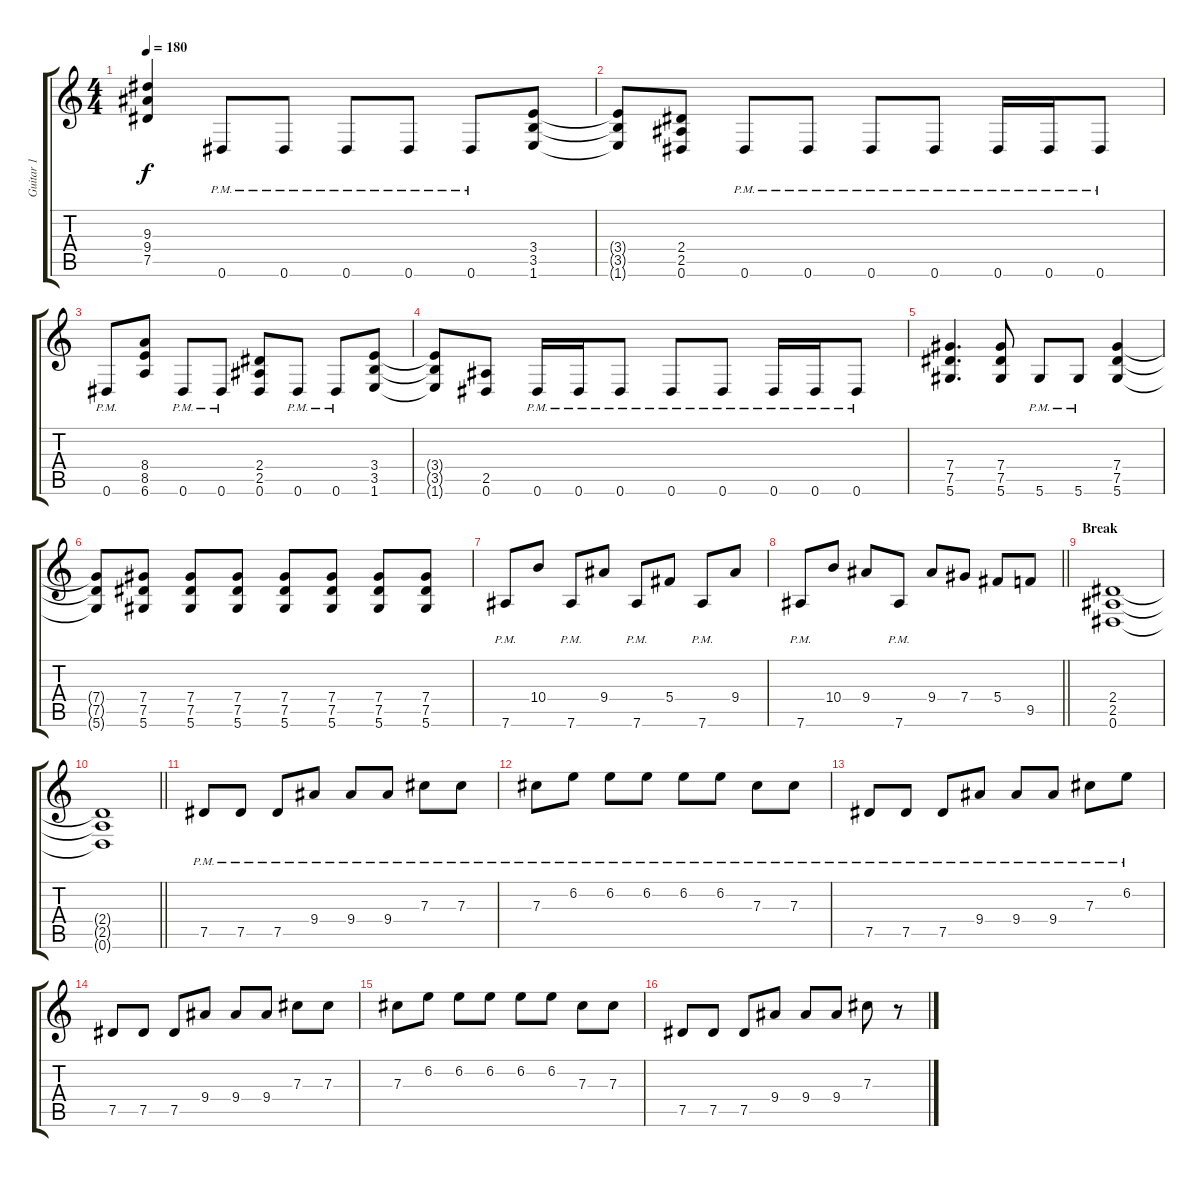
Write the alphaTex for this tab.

\track ("Guitar 1" "Guitar 1") {instrument distortionguitar}
\staff {score tabs}
\tuning (Eb4 Bb3 Gb3 Db3 Ab2 Eb2) {hide}
\ts (4 4)
\tempo 180
\clef g2
\ks c
(9.3 9.4 7.5).4{dy f} 0.6{pm}.8 0.6{pm}.8 0.6{pm}.8 0.6{pm}.8 0.6{pm}.8 (3.4 3.5 1.6).8 |
(3.4{t} 3.5{t} 1.6{t}).8 (2.4 2.5 0.6).8 0.6{pm}.8 0.6{pm}.8 0.6{pm}.8 0.6{pm}.8 0.6{pm}.16 0.6{pm}.16 0.6{pm}.8 |
0.6{pm}.8 (8.4 8.5 6.6).8 0.6{pm}.8 0.6{pm}.8 (2.4 2.5 0.6).8 0.6{pm}.8 0.6{pm}.8 (3.4 3.5 1.6).8 |
(3.4{t} 3.5{t} 1.6{t}).8 (2.5 0.6).8 0.6{pm}.16 0.6{pm}.16 0.6{pm}.8 0.6{pm}.8 0.6{pm}.8 0.6{pm}.16 0.6{pm}.16 0.6{pm}.8 |
(7.4 7.5 5.6).4{d} (7.4 7.5 5.6).8 5.6{pm}.8 5.6{pm}.8 (7.4 7.5 5.6).4 |
(7.4{t} 7.5{t} 5.6{t}).8 (7.4 7.5 5.6).8 (7.4 7.5 5.6).8 (7.4 7.5 5.6).8 (7.4 7.5 5.6).8 (7.4 7.5 5.6).8 (7.4 7.5 5.6).8 (7.4 7.5 5.6).8 |
7.6{pm}.8 10.4.8 7.6{pm}.8 9.4.8 7.6{pm}.8 5.4.8 7.6{pm}.8 9.4.8 |
\barLineRight lightlight
7.6{pm}.8 10.4.8 9.4.8 7.6{pm}.8 9.4.8 7.4.8 5.4.8 9.5.8 |
\section ("" "Break")
(2.4 2.5 0.6).1 |
\barLineRight lightlight
(2.4{t} 2.5{t} 0.6{t}).1 |
\section ("" "")
7.5{pm}.8 7.5{pm}.8 7.5{pm}.8 9.4{pm}.8 9.4{pm}.8 9.4{pm}.8 7.3{pm}.8 7.3{pm}.8 |
7.3{pm}.8 6.2{pm}.8 6.2{pm}.8 6.2{pm}.8 6.2{pm}.8 6.2{pm}.8 7.3{pm}.8 7.3{pm}.8 |
7.5{pm}.8 7.5{pm}.8 7.5{pm}.8 9.4{pm}.8 9.4{pm}.8 9.4{pm}.8 7.3{pm}.8 6.2{pm}.8 |
7.5.8 7.5.8 7.5.8 9.4.8 9.4.8 9.4.8 7.3.8 7.3.8 |
7.3.8 6.2.8 6.2.8 6.2.8 6.2.8 6.2.8 7.3.8 7.3.8 |
7.5.8 7.5.8 7.5.8 9.4.8 9.4.8 9.4.8 7.3.8 r.8
